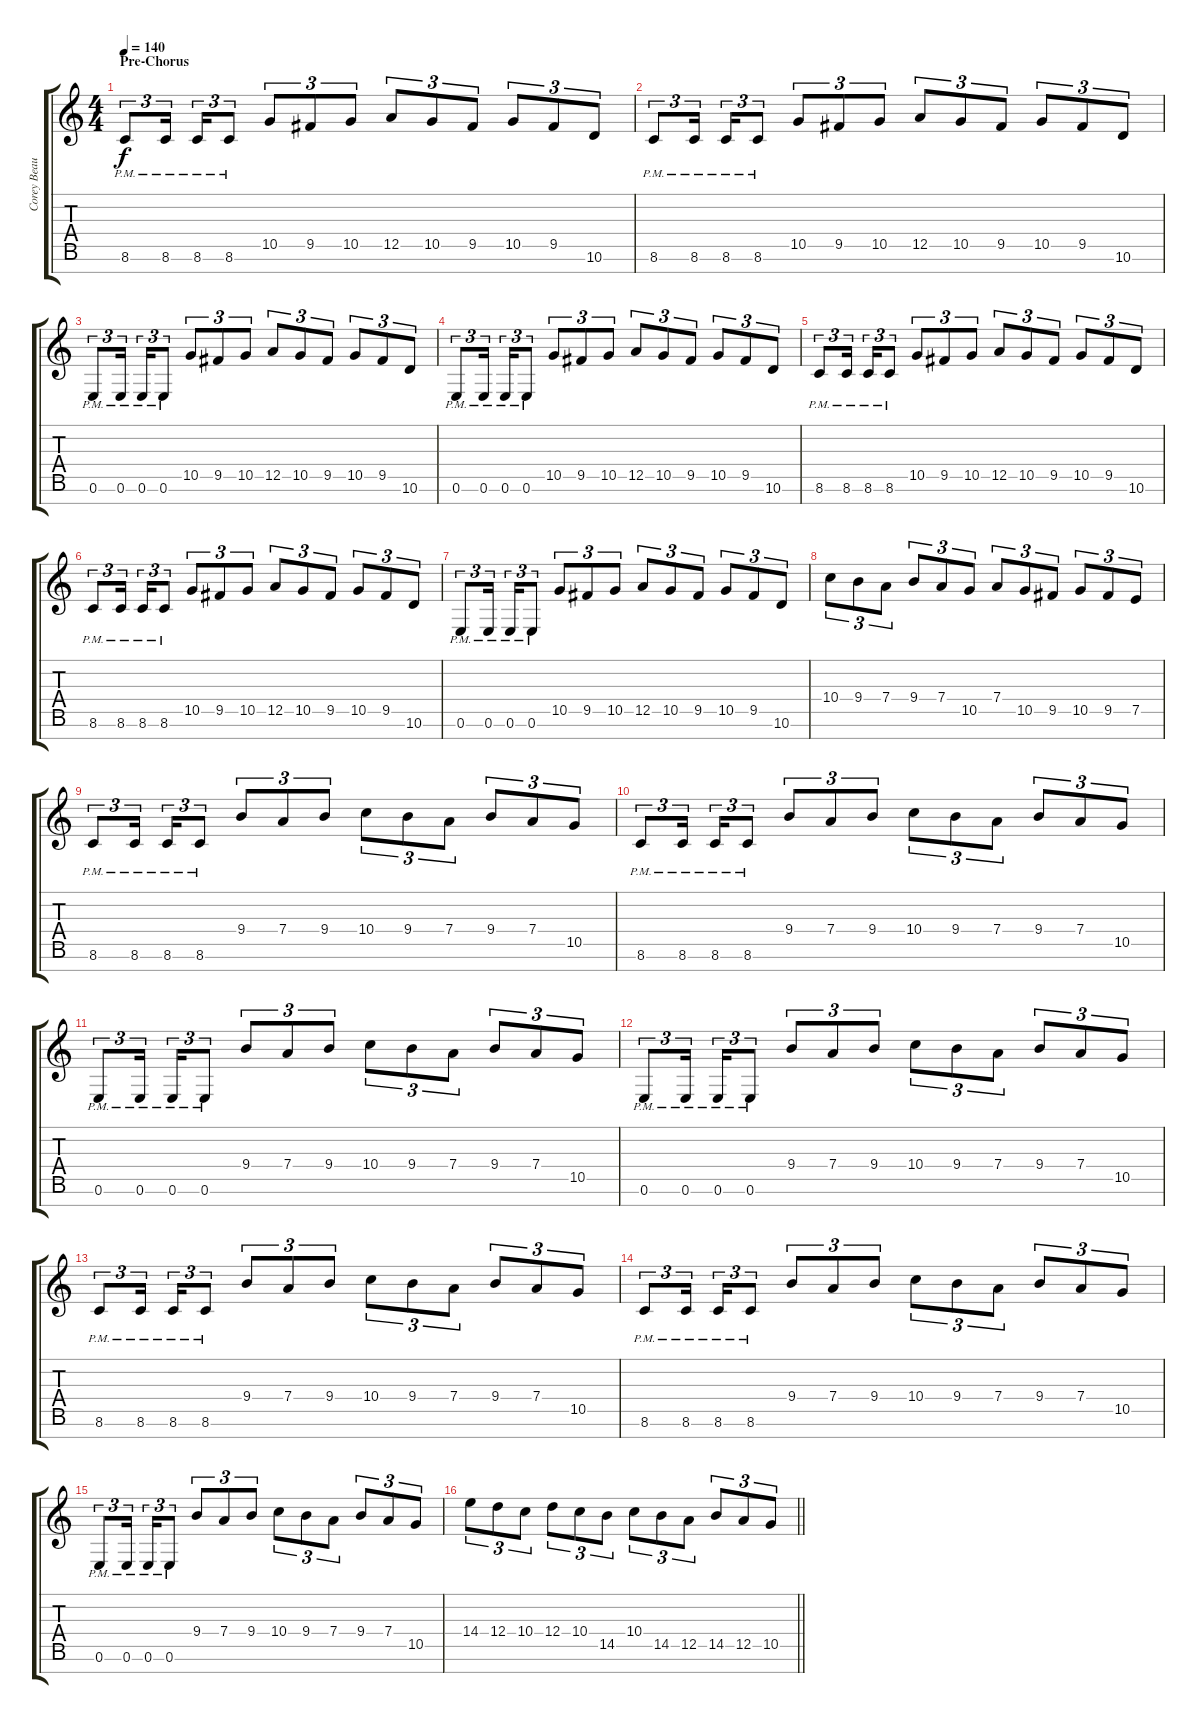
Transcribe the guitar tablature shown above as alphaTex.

\track ("Corey Beaulieu" "Corey Beau") {instrument distortionguitar}
\staff {score tabs}
\tuning (E4 B3 G3 D3 A2 E2 B1) {hide}
\ts (4 4)
\section ("" "Pre-Chorus")
\tempo 140
\clef g2
\ks c
8.6{pm}.8{tu (3 2) dy f} 8.6{pm}.16{tu (3 2) beam splitsecondary} 8.6{pm}.16{tu (3 2)} 8.6{pm}.8{tu (3 2)} 10.5.8{tu (3 2)} 9.5.8{tu (3 2)} 10.5.8{tu (3 2)} 12.5.8{tu (3 2)} 10.5.8{tu (3 2)} 9.5.8{tu (3 2)} 10.5.8{tu (3 2)} 9.5.8{tu (3 2)} 10.6.8{tu (3 2)} |
8.6{pm}.8{tu (3 2)} 8.6{pm}.16{tu (3 2) beam splitsecondary} 8.6{pm}.16{tu (3 2)} 8.6{pm}.8{tu (3 2)} 10.5.8{tu (3 2)} 9.5.8{tu (3 2)} 10.5.8{tu (3 2)} 12.5.8{tu (3 2)} 10.5.8{tu (3 2)} 9.5.8{tu (3 2)} 10.5.8{tu (3 2)} 9.5.8{tu (3 2)} 10.6.8{tu (3 2)} |
0.6{pm}.8{tu (3 2)} 0.6{pm}.16{tu (3 2) beam splitsecondary} 0.6{pm}.16{tu (3 2)} 0.6{pm}.8{tu (3 2)} 10.5.8{tu (3 2)} 9.5.8{tu (3 2)} 10.5.8{tu (3 2)} 12.5.8{tu (3 2)} 10.5.8{tu (3 2)} 9.5.8{tu (3 2)} 10.5.8{tu (3 2)} 9.5.8{tu (3 2)} 10.6.8{tu (3 2)} |
0.6{pm}.8{tu (3 2)} 0.6{pm}.16{tu (3 2) beam splitsecondary} 0.6{pm}.16{tu (3 2)} 0.6{pm}.8{tu (3 2)} 10.5.8{tu (3 2)} 9.5.8{tu (3 2)} 10.5.8{tu (3 2)} 12.5.8{tu (3 2)} 10.5.8{tu (3 2)} 9.5.8{tu (3 2)} 10.5.8{tu (3 2)} 9.5.8{tu (3 2)} 10.6.8{tu (3 2)} |
8.6{pm}.8{tu (3 2)} 8.6{pm}.16{tu (3 2) beam splitsecondary} 8.6{pm}.16{tu (3 2)} 8.6{pm}.8{tu (3 2)} 10.5.8{tu (3 2)} 9.5.8{tu (3 2)} 10.5.8{tu (3 2)} 12.5.8{tu (3 2)} 10.5.8{tu (3 2)} 9.5.8{tu (3 2)} 10.5.8{tu (3 2)} 9.5.8{tu (3 2)} 10.6.8{tu (3 2)} |
8.6{pm}.8{tu (3 2)} 8.6{pm}.16{tu (3 2) beam splitsecondary} 8.6{pm}.16{tu (3 2)} 8.6{pm}.8{tu (3 2)} 10.5.8{tu (3 2)} 9.5.8{tu (3 2)} 10.5.8{tu (3 2)} 12.5.8{tu (3 2)} 10.5.8{tu (3 2)} 9.5.8{tu (3 2)} 10.5.8{tu (3 2)} 9.5.8{tu (3 2)} 10.6.8{tu (3 2)} |
0.6{pm}.8{tu (3 2)} 0.6{pm}.16{tu (3 2) beam splitsecondary} 0.6{pm}.16{tu (3 2)} 0.6{pm}.8{tu (3 2)} 10.5.8{tu (3 2)} 9.5.8{tu (3 2)} 10.5.8{tu (3 2)} 12.5.8{tu (3 2)} 10.5.8{tu (3 2)} 9.5.8{tu (3 2)} 10.5.8{tu (3 2)} 9.5.8{tu (3 2)} 10.6.8{tu (3 2)} |
10.4.8{tu (3 2)} 9.4.8{tu (3 2)} 7.4.8{tu (3 2)} 9.4.8{tu (3 2)} 7.4.8{tu (3 2)} 10.5.8{tu (3 2)} 7.4.8{tu (3 2)} 10.5.8{tu (3 2)} 9.5.8{tu (3 2)} 10.5.8{tu (3 2)} 9.5.8{tu (3 2)} 7.5.8{tu (3 2)} |
8.6{pm}.8{tu (3 2)} 8.6{pm}.16{tu (3 2) beam splitsecondary} 8.6{pm}.16{tu (3 2)} 8.6{pm}.8{tu (3 2)} 9.4.8{tu (3 2)} 7.4.8{tu (3 2)} 9.4.8{tu (3 2)} 10.4.8{tu (3 2)} 9.4.8{tu (3 2)} 7.4.8{tu (3 2)} 9.4.8{tu (3 2)} 7.4.8{tu (3 2)} 10.5.8{tu (3 2)} |
8.6{pm}.8{tu (3 2)} 8.6{pm}.16{tu (3 2) beam splitsecondary} 8.6{pm}.16{tu (3 2)} 8.6{pm}.8{tu (3 2)} 9.4.8{tu (3 2)} 7.4.8{tu (3 2)} 9.4.8{tu (3 2)} 10.4.8{tu (3 2)} 9.4.8{tu (3 2)} 7.4.8{tu (3 2)} 9.4.8{tu (3 2)} 7.4.8{tu (3 2)} 10.5.8{tu (3 2)} |
0.6{pm}.8{tu (3 2)} 0.6{pm}.16{tu (3 2) beam splitsecondary} 0.6{pm}.16{tu (3 2)} 0.6{pm}.8{tu (3 2)} 9.4.8{tu (3 2)} 7.4.8{tu (3 2)} 9.4.8{tu (3 2)} 10.4.8{tu (3 2)} 9.4.8{tu (3 2)} 7.4.8{tu (3 2)} 9.4.8{tu (3 2)} 7.4.8{tu (3 2)} 10.5.8{tu (3 2)} |
0.6{pm}.8{tu (3 2)} 0.6{pm}.16{tu (3 2) beam splitsecondary} 0.6{pm}.16{tu (3 2)} 0.6{pm}.8{tu (3 2)} 9.4.8{tu (3 2)} 7.4.8{tu (3 2)} 9.4.8{tu (3 2)} 10.4.8{tu (3 2)} 9.4.8{tu (3 2)} 7.4.8{tu (3 2)} 9.4.8{tu (3 2)} 7.4.8{tu (3 2)} 10.5.8{tu (3 2)} |
8.6{pm}.8{tu (3 2)} 8.6{pm}.16{tu (3 2) beam splitsecondary} 8.6{pm}.16{tu (3 2)} 8.6{pm}.8{tu (3 2)} 9.4.8{tu (3 2)} 7.4.8{tu (3 2)} 9.4.8{tu (3 2)} 10.4.8{tu (3 2)} 9.4.8{tu (3 2)} 7.4.8{tu (3 2)} 9.4.8{tu (3 2)} 7.4.8{tu (3 2)} 10.5.8{tu (3 2)} |
8.6{pm}.8{tu (3 2)} 8.6{pm}.16{tu (3 2) beam splitsecondary} 8.6{pm}.16{tu (3 2)} 8.6{pm}.8{tu (3 2)} 9.4.8{tu (3 2)} 7.4.8{tu (3 2)} 9.4.8{tu (3 2)} 10.4.8{tu (3 2)} 9.4.8{tu (3 2)} 7.4.8{tu (3 2)} 9.4.8{tu (3 2)} 7.4.8{tu (3 2)} 10.5.8{tu (3 2)} |
0.6{pm}.8{tu (3 2)} 0.6{pm}.16{tu (3 2) beam splitsecondary} 0.6{pm}.16{tu (3 2)} 0.6{pm}.8{tu (3 2)} 9.4.8{tu (3 2)} 7.4.8{tu (3 2)} 9.4.8{tu (3 2)} 10.4.8{tu (3 2)} 9.4.8{tu (3 2)} 7.4.8{tu (3 2)} 9.4.8{tu (3 2)} 7.4.8{tu (3 2)} 10.5.8{tu (3 2)} |
\barLineRight lightlight
14.4.8{tu (3 2)} 12.4.8{tu (3 2)} 10.4.8{tu (3 2)} 12.4.8{tu (3 2)} 10.4.8{tu (3 2)} 14.5.8{tu (3 2)} 10.4.8{tu (3 2)} 14.5.8{tu (3 2)} 12.5.8{tu (3 2)} 14.5.8{tu (3 2)} 12.5.8{tu (3 2)} 10.5.8{tu (3 2)}
